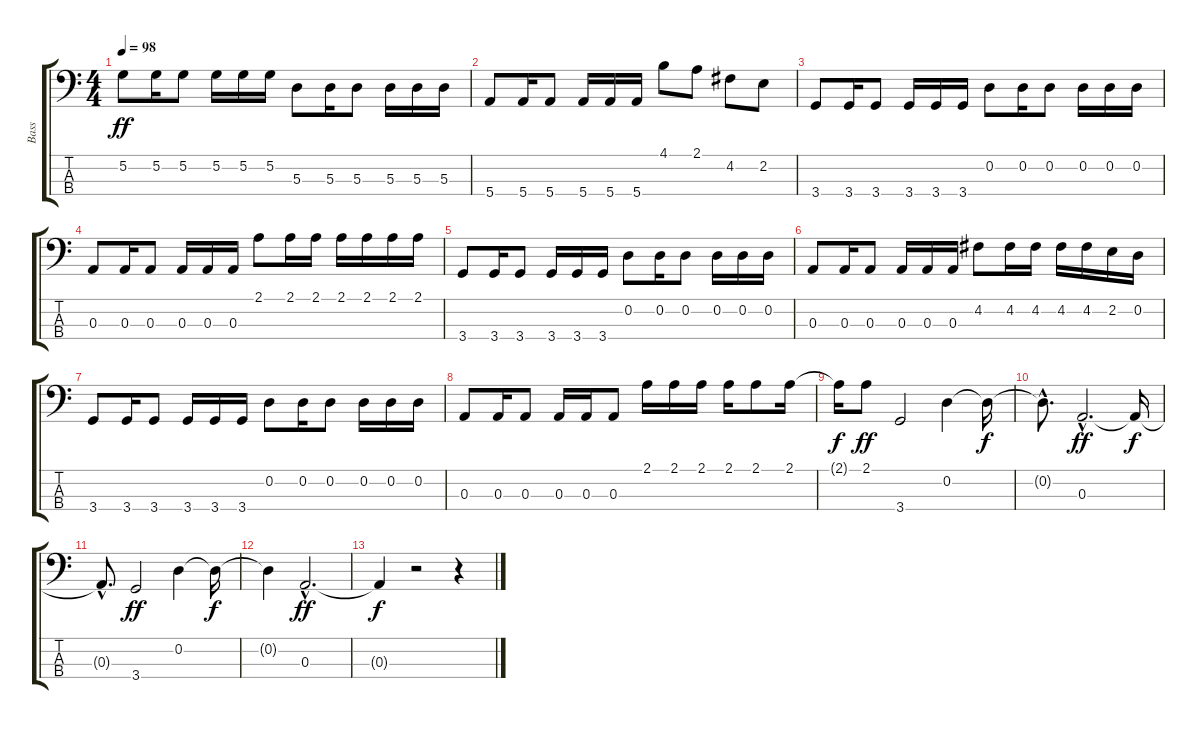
\track ("Bass" "Bass") {instrument electricbassfinger}
\staff {score tabs}
\tuning (G2 D2 A1 E1) {hide}
\ts (4 4)
\tempo 98
\clef f4
\ks c
5.2.8{dy ff} 5.2.16 5.2.8 5.2.16 5.2.16 5.2.16 5.3.8 5.3.16 5.3.8 5.3.16 5.3.16 5.3.16 |
5.4.8 5.4.16 5.4.8 5.4.16 5.4.16 5.4.16 4.1.8 2.1.8 4.2.8 2.2.8 |
3.4.8 3.4.16 3.4.8 3.4.16 3.4.16 3.4.16 0.2.8 0.2.16 0.2.8 0.2.16 0.2.16 0.2.16 |
0.3.8 0.3.16 0.3.8 0.3.16 0.3.16 0.3.16 2.1.8 2.1.16 2.1.16 2.1.16 2.1.16 2.1.16 2.1.16 |
3.4.8 3.4.16 3.4.8 3.4.16 3.4.16 3.4.16 0.2.8 0.2.16 0.2.8 0.2.16 0.2.16 0.2.16 |
0.3.8 0.3.16 0.3.8 0.3.16 0.3.16 0.3.16 4.2.8 4.2.16 4.2.16 4.2.16 4.2.16 2.2.16 0.2.16 |
3.4.8 3.4.16 3.4.8 3.4.16 3.4.16 3.4.16 0.2.8 0.2.16 0.2.8 0.2.16 0.2.16 0.2.16 |
0.3.8 0.3.16 0.3.8 0.3.16 0.3.16 0.3.8 2.1.16 2.1.16 2.1.16 2.1.16 2.1.8 2.1.16 |
2.1{t}.16{dy f} 2.1.8{dy ff} 3.4.2 0.2.4 0.2{t}.16{dy f} |
0.2{hac t}.8{d} 0.3{hac}.2{d dy ff} 0.3{t}.16{dy f} |
0.3{hac t}.8{d} 3.4.2{dy ff} 0.2.4 0.2{t}.16{dy f} |
0.2{t}.4 0.3{hac}.2{d dy ff} |
0.3{t}.4{dy f} r.2 r.4
